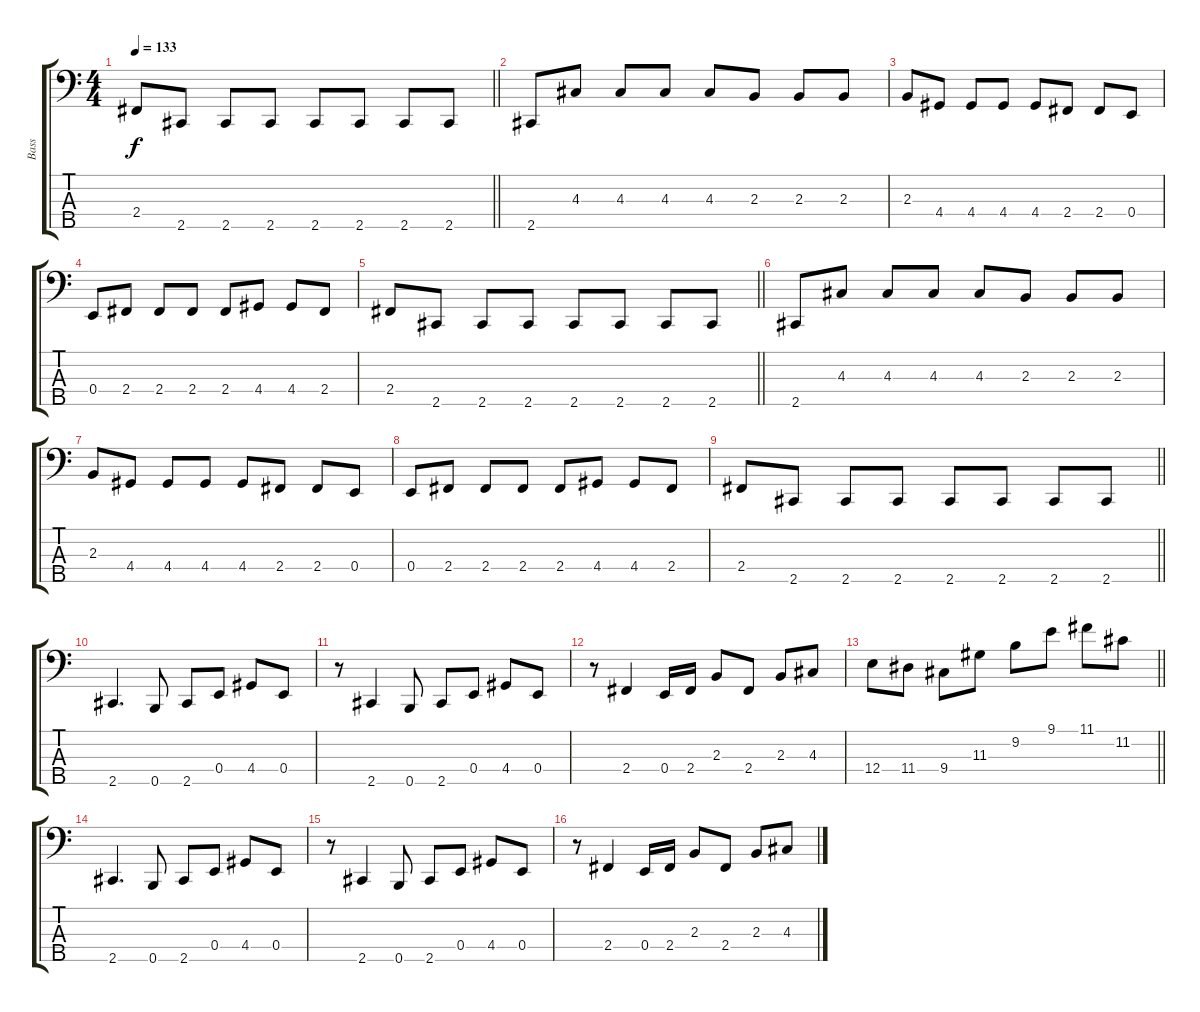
\track ("Bass" "Bass") {instrument electricbassfinger}
\staff {score tabs}
\tuning (G2 D2 A1 E1 B0) {hide}
\ts (4 4)
\tempo 133
\clef f4
\barLineRight lightlight
\ks c
2.4.8{dy f} 2.5.8 2.5.8 2.5.8 2.5.8 2.5.8 2.5.8 2.5.8 |
2.5.8 4.3.8 4.3.8 4.3.8 4.3.8 2.3.8 2.3.8 2.3.8 |
2.3.8 4.4.8 4.4.8 4.4.8 4.4.8 2.4.8 2.4.8 0.4.8 |
0.4.8 2.4.8 2.4.8 2.4.8 2.4.8 4.4.8 4.4.8 2.4.8 |
\barLineRight lightlight
2.4.8 2.5.8 2.5.8 2.5.8 2.5.8 2.5.8 2.5.8 2.5.8 |
2.5.8 4.3.8 4.3.8 4.3.8 4.3.8 2.3.8 2.3.8 2.3.8 |
2.3.8 4.4.8 4.4.8 4.4.8 4.4.8 2.4.8 2.4.8 0.4.8 |
0.4.8 2.4.8 2.4.8 2.4.8 2.4.8 4.4.8 4.4.8 2.4.8 |
\barLineRight lightlight
2.4.8 2.5.8 2.5.8 2.5.8 2.5.8 2.5.8 2.5.8 2.5.8 |
\section ("" "")
2.5.4{d} 0.5.8 2.5.8 0.4.8 4.4.8 0.4.8 |
r.8 2.5.4 0.5.8 2.5.8 0.4.8 4.4.8 0.4.8 |
r.8 2.4.4 0.4.16 2.4.16 2.3.8 2.4.8 2.3.8 4.3.8 |
\barLineRight lightlight
12.4.8 11.4.8 9.4.8 11.3.8 9.2.8 9.1.8 11.1.8 11.2.8 |
2.5.4{d} 0.5.8 2.5.8 0.4.8 4.4.8 0.4.8 |
r.8 2.5.4 0.5.8 2.5.8 0.4.8 4.4.8 0.4.8 |
r.8 2.4.4 0.4.16 2.4.16 2.3.8 2.4.8 2.3.8 4.3.8
